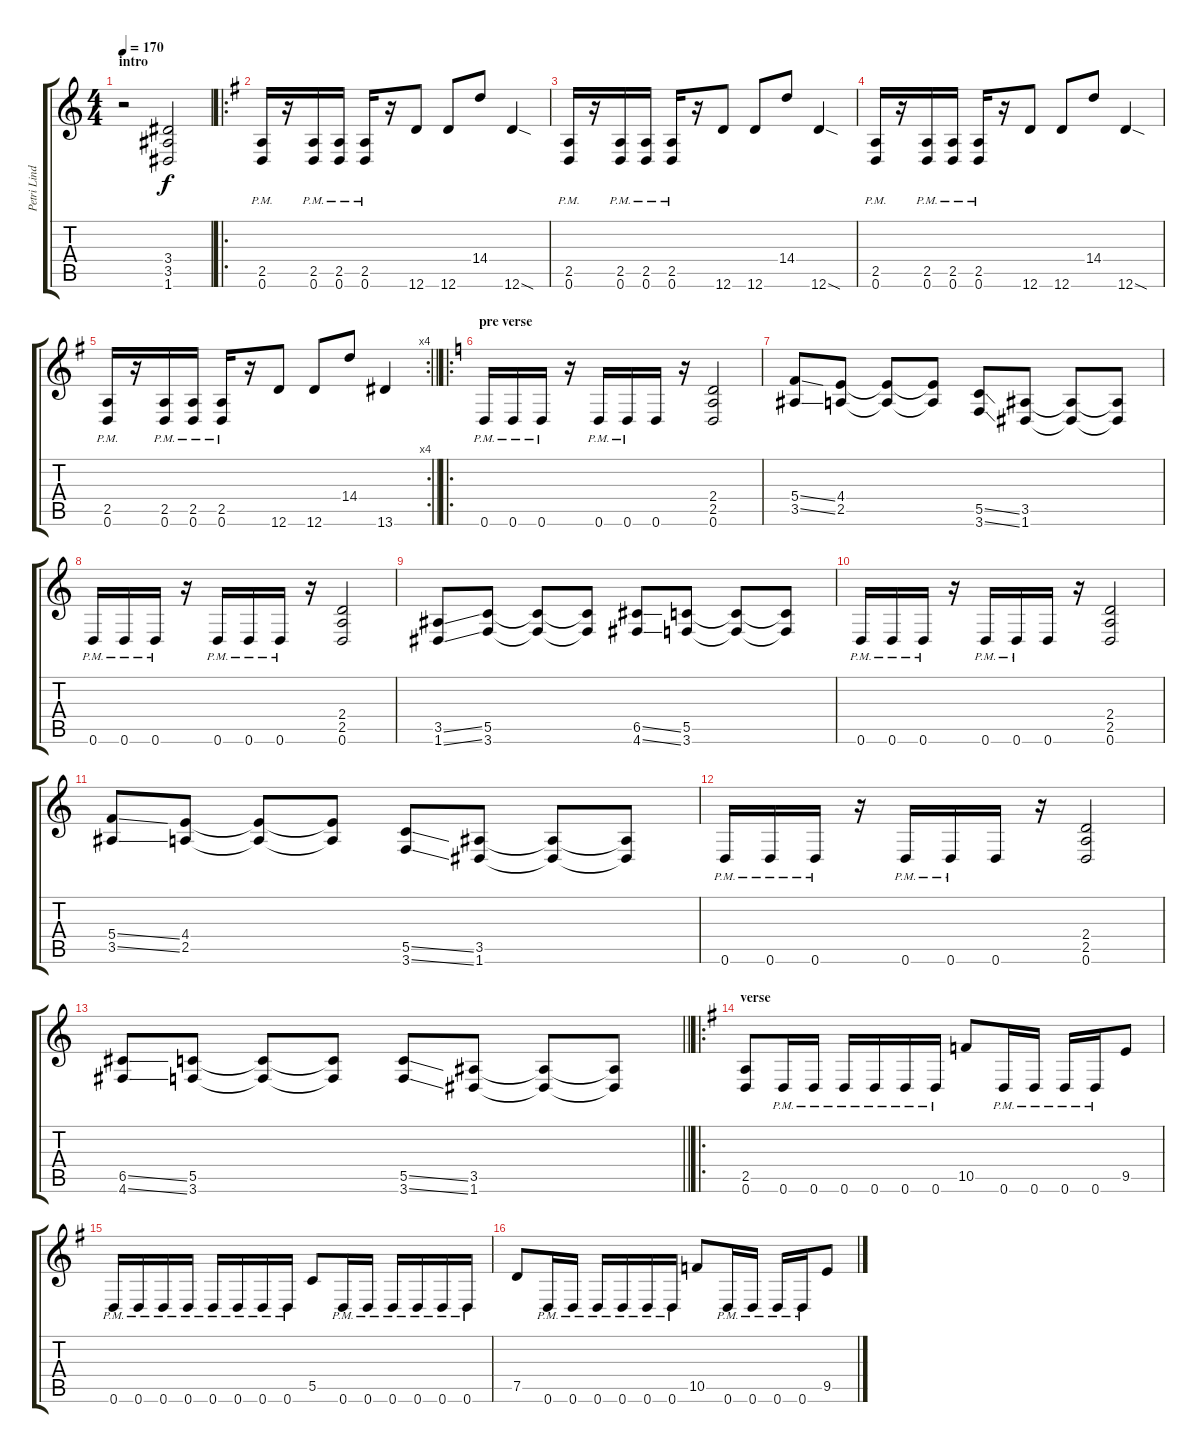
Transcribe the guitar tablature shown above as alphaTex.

\track ("Petri Lindroos" "Petri Lind") {instrument distortionguitar}
\staff {score tabs}
\tuning (D4 A3 F3 C3 G2 D2) {hide}
\ts (4 4)
\section ("" "intro")
\tempo 170
\clef g2
\ks c
r.2{dy f instrument distortionguitar} (3.4 3.5 1.6).2 |
\ro
\ks g
(2.5{pm} 0.6{pm}).16 r.16 (2.5{pm} 0.6{pm}).16 (2.5{pm} 0.6{pm}).16 (2.5{pm} 0.6{pm}).16 r.16 12.6.8 12.6.8 14.4.8 12.6{sod}.4 |
(2.5{pm} 0.6{pm}).16 r.16 (2.5{pm} 0.6{pm}).16 (2.5{pm} 0.6{pm}).16 (2.5{pm} 0.6{pm}).16 r.16 12.6.8 12.6.8 14.4.8 12.6{sod}.4 |
(2.5{pm} 0.6{pm}).16 r.16 (2.5{pm} 0.6{pm}).16 (2.5{pm} 0.6{pm}).16 (2.5{pm} 0.6{pm}).16 r.16 12.6.8 12.6.8 14.4.8 12.6{sod}.4 |
\rc 4
\barLineRight lightlight
(2.5{pm} 0.6{pm}).16 r.16 (2.5{pm} 0.6{pm}).16 (2.5{pm} 0.6{pm}).16 (2.5{pm} 0.6{pm}).16 r.16 12.6.8 12.6.8 14.4.8 13.6.4 |
\ro
\section ("" "pre verse")
\ks c
0.6{pm}.16 0.6{pm}.16 0.6{pm}.16 r.16 0.6{pm}.16 0.6{pm}.16 0.6.16 r.16 (2.4 2.5 0.6).2 |
(5.4{ss} 3.5{ss}).8 (4.4 2.5).8 (4.4{t} 2.5{t}).8 (4.4{t} 2.5{t}).8 (5.5{ss} 3.6{ss}).8 (3.5 1.6).8 (3.5{t} 1.6{t}).8 (3.5{t} 1.6{t}).8 |
0.6{pm}.16 0.6{pm}.16 0.6{pm}.16 r.16 0.6{pm}.16 0.6{pm}.16 0.6{pm}.16 r.16 (2.4 2.5 0.6).2 |
(3.5{ss} 1.6{ss}).8 (5.5 3.6).8 (5.5{t} 3.6{t}).8 (5.5{t} 3.6{t}).8 (6.5{ss} 4.6{ss}).8 (5.5 3.6).8 (5.5{t} 3.6{t}).8 (5.5{t} 3.6{t}).8 |
0.6{pm}.16 0.6{pm}.16 0.6{pm}.16 r.16 0.6{pm}.16 0.6{pm}.16 0.6.16 r.16 (2.4 2.5 0.6).2 |
(5.4{ss} 3.5{ss}).8 (4.4 2.5).8 (4.4{t} 2.5{t}).8 (4.4{t} 2.5{t}).8 (5.5{ss} 3.6{ss}).8 (3.5 1.6).8 (3.5{t} 1.6{t}).8 (3.5{t} 1.6{t}).8 |
0.6{pm}.16 0.6{pm}.16 0.6{pm}.16 r.16 0.6{pm}.16 0.6{pm}.16 0.6.16 r.16 (2.4 2.5 0.6).2 |
\barLineRight lightlight
(6.5{ss} 4.6{ss}).8 (5.5 3.6).8 (5.5{t} 3.6{t}).8 (5.5{t} 3.6{t}).8 (5.5{ss} 3.6{ss}).8 (3.5 1.6).8 (3.5{t} 1.6{t}).8 (3.5{t} 1.6{t}).8 |
\ro
\section ("" "verse")
\ks g
(2.5 0.6).8 0.6{pm}.16 0.6{pm}.16 0.6{pm}.16 0.6{pm}.16 0.6{pm}.16 0.6{pm}.16 10.5.8 0.6{pm}.16 0.6{pm}.16 0.6{pm}.16 0.6{pm}.16 9.5.8 |
0.6{pm}.16 0.6{pm}.16 0.6{pm}.16 0.6{pm}.16 0.6{pm}.16 0.6{pm}.16 0.6{pm}.16 0.6{pm}.16 5.5.8 0.6{pm}.16 0.6{pm}.16 0.6{pm}.16 0.6{pm}.16 0.6{pm}.16 0.6{pm}.16 |
7.5.8 0.6{pm}.16 0.6{pm}.16 0.6{pm}.16 0.6{pm}.16 0.6{pm}.16 0.6{pm}.16 10.5.8 0.6{pm}.16 0.6{pm}.16 0.6{pm}.16 0.6{pm}.16 9.5.8
